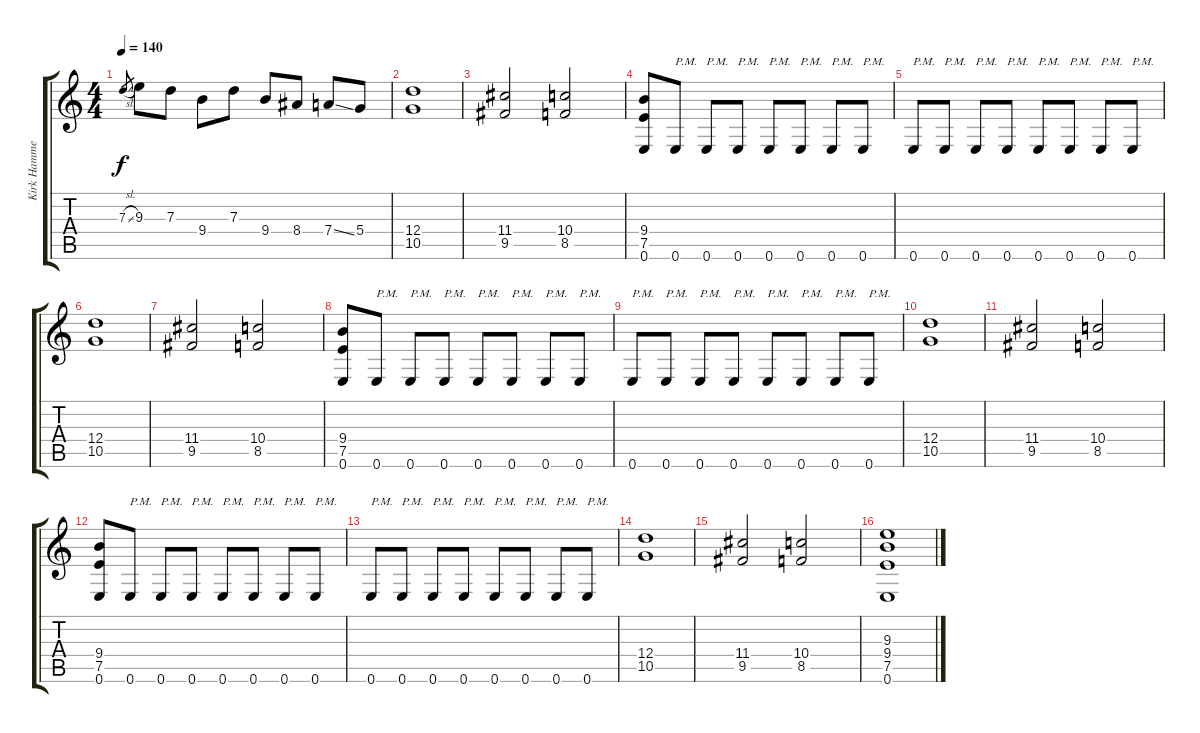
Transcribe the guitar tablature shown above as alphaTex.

\track ("Kirk Hammett" "Kirk Hamme") {instrument overdrivenguitar}
\staff {score tabs}
\tuning (E4 B3 G3 D3 A2 E2) {hide}
\ts (4 4)
\tempo 140
\clef g2
\ks c
7.3{sl}.8{gr dy f} 9.3.8 7.3.8 9.4.8 7.3.8 9.4.8 8.4.8 7.4{ss}.8 5.4.8 |
(12.4 10.5).1 |
(11.4 9.5).2 (10.4 8.5).2 |
(9.4 7.5 0.6).8 0.6.8{txt "P.M."} 0.6.8{txt "P.M."} 0.6.8{txt "P.M."} 0.6.8{txt "P.M."} 0.6.8{txt "P.M."} 0.6.8{txt "P.M."} 0.6.8{txt "P.M."} |
0.6.8{txt "P.M."} 0.6.8{txt "P.M."} 0.6.8{txt "P.M."} 0.6.8{txt "P.M."} 0.6.8{txt "P.M."} 0.6.8{txt "P.M."} 0.6.8{txt "P.M."} 0.6.8{txt "P.M."} |
(12.4 10.5).1 |
(11.4 9.5).2 (10.4 8.5).2 |
(9.4 7.5 0.6).8 0.6.8{txt "P.M."} 0.6.8{txt "P.M."} 0.6.8{txt "P.M."} 0.6.8{txt "P.M."} 0.6.8{txt "P.M."} 0.6.8{txt "P.M."} 0.6.8{txt "P.M."} |
0.6.8{txt "P.M."} 0.6.8{txt "P.M."} 0.6.8{txt "P.M."} 0.6.8{txt "P.M."} 0.6.8{txt "P.M."} 0.6.8{txt "P.M."} 0.6.8{txt "P.M."} 0.6.8{txt "P.M."} |
(12.4 10.5).1 |
(11.4 9.5).2 (10.4 8.5).2 |
(9.4 7.5 0.6).8 0.6.8{txt "P.M."} 0.6.8{txt "P.M."} 0.6.8{txt "P.M."} 0.6.8{txt "P.M."} 0.6.8{txt "P.M."} 0.6.8{txt "P.M."} 0.6.8{txt "P.M."} |
0.6.8{txt "P.M."} 0.6.8{txt "P.M."} 0.6.8{txt "P.M."} 0.6.8{txt "P.M."} 0.6.8{txt "P.M."} 0.6.8{txt "P.M."} 0.6.8{txt "P.M."} 0.6.8{txt "P.M."} |
(12.4 10.5).1 |
(11.4 9.5).2 (10.4 8.5).2 |
(9.3 9.4 7.5 0.6).1
